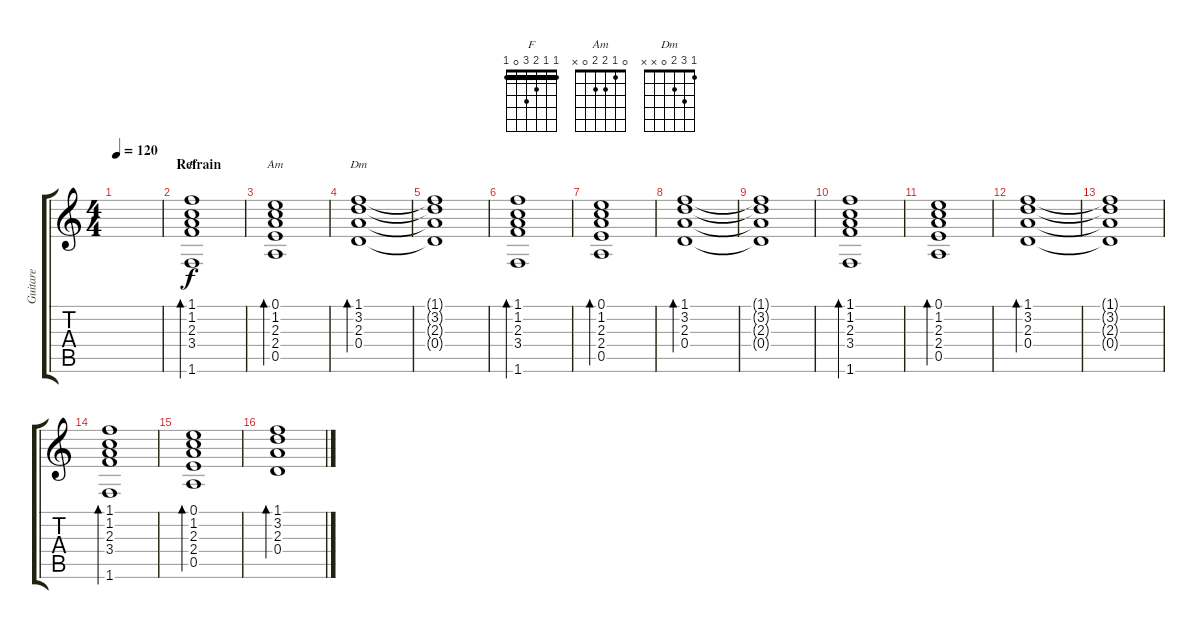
\track ("Guitare" "Guitare") {instrument electricguitarclean}
\staff {score tabs}
\tuning (E4 B3 G3 D3 A2 E2) {hide}
\chord ("F" 1 1 2 3 0 1) {barre 1}
\chord ("Am" 0 1 2 2 0 x)
\chord ("Dm" 1 3 2 0 x x)
\ts (4 4)
\tempo 120
\clef g2
\ks c
|
\section ("" "Refrain")
(1.1 1.2 2.3 3.4 1.6).1{bd 120 ch "F"} |
(0.1 1.2 2.3 2.4 0.5).1{bd 120 ch "Am"} |
(1.1 3.2 2.3 0.4).1{bd 120 ch "Dm"} |
(1.1{t} 3.2{t} 2.3{t} 0.4{t}).1 |
(1.1 1.2 2.3 3.4 1.6).1{bd 120} |
(0.1 1.2 2.3 2.4 0.5).1{bd 120} |
(1.1 3.2 2.3 0.4).1{bd 120} |
(1.1{t} 3.2{t} 2.3{t} 0.4{t}).1 |
(1.1 1.2 2.3 3.4 1.6).1{bd 120} |
(0.1 1.2 2.3 2.4 0.5).1{bd 120} |
(1.1 3.2 2.3 0.4).1{bd 120} |
(1.1{t} 3.2{t} 2.3{t} 0.4{t}).1 |
(1.1 1.2 2.3 3.4 1.6).1{bd 120} |
(0.1 1.2 2.3 2.4 0.5).1{bd 120} |
(1.1 3.2 2.3 0.4).1{bd 120}
